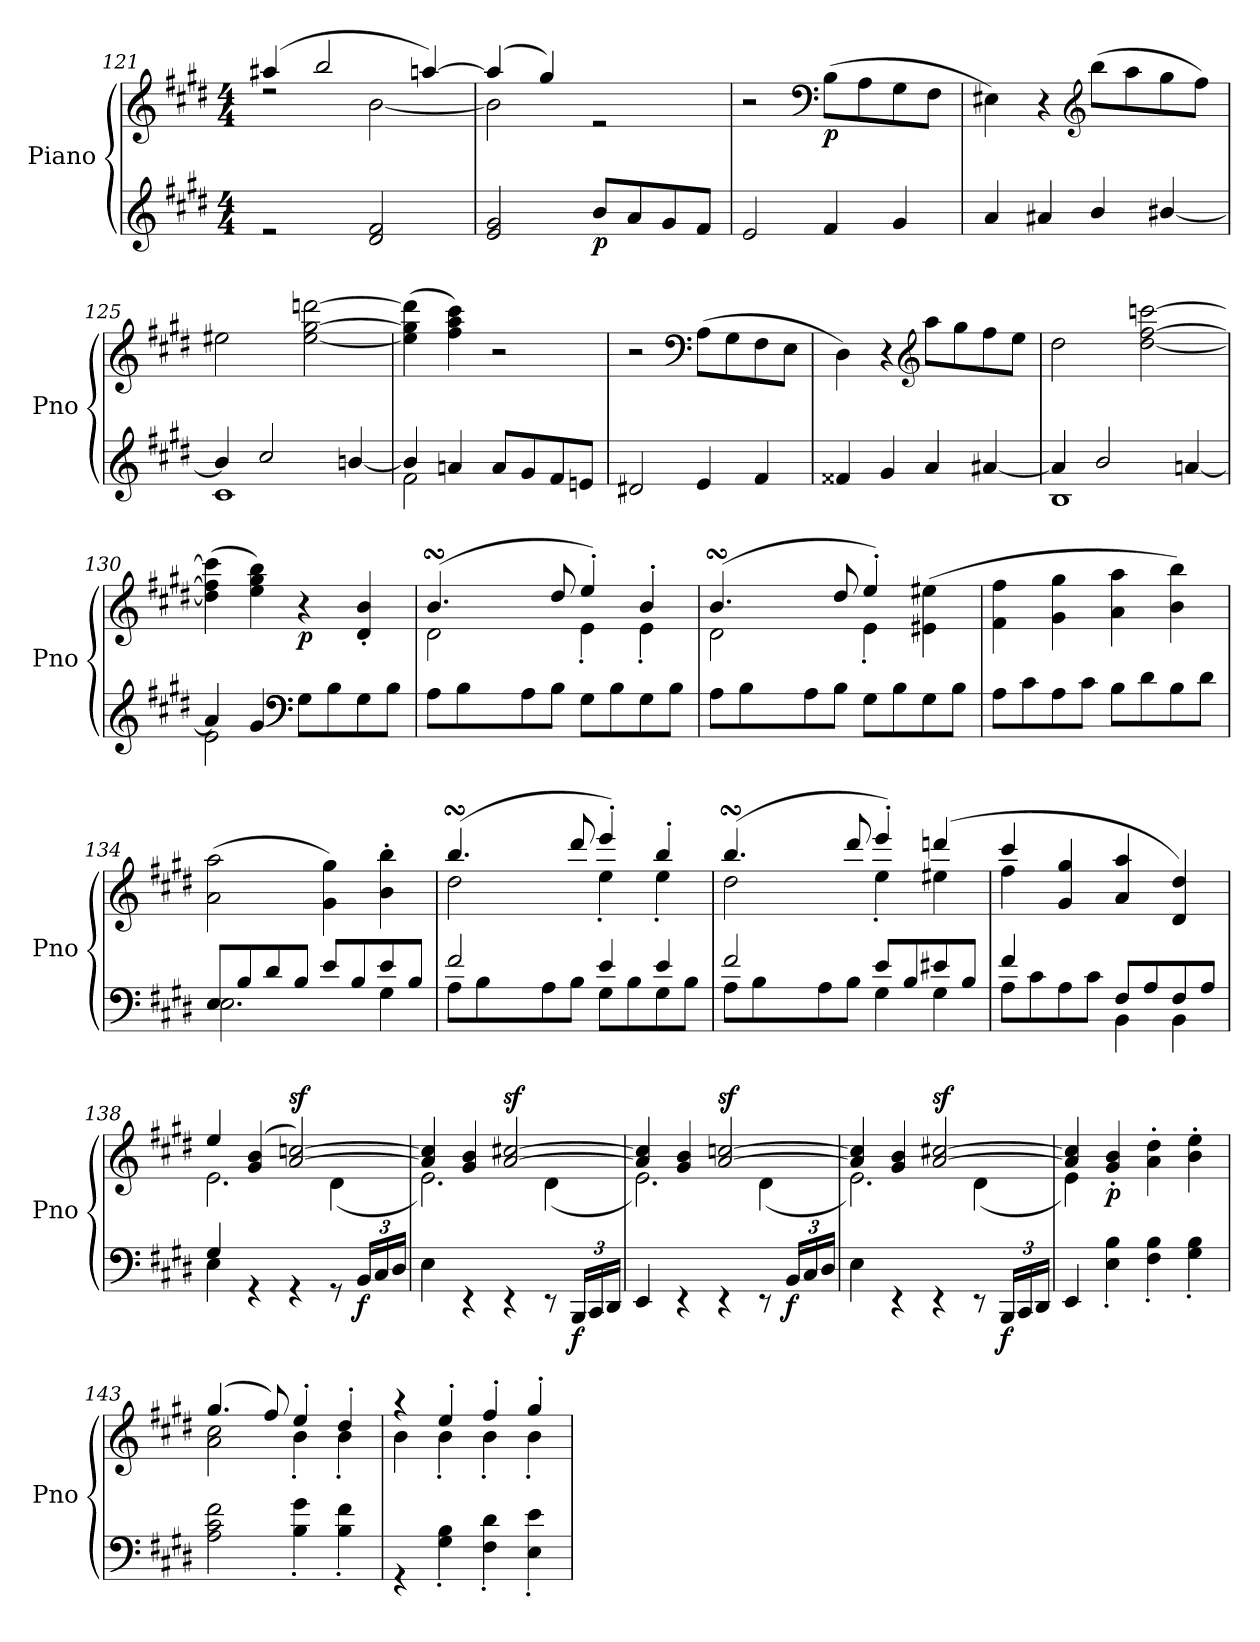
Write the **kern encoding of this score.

**kern	**kern	**dynam
*part1	*part1	*part1
*staff2	*staff1	*staff1/2
*I"Piano	*	*
*I'Pno	*	*
*clefG2	*clefG2	*
*k[f#c#g#d#]	*k[f#c#g#d#]	*
*M4/4	*M4/4	*
=121	=121	=121
*^	*^	*
1ryy	2r	(>4aa#X/	2rdd	.
.	.	2bb/	.	.
.	2d#/ 2f#/	.	[2b\	.
.	.	[4aan/)	.	.
=122	=122	=122	=122	=122
1ryy	2e/ 2g#/	(>4aa/]	2b\]	.
.	.	4gg#/)	.	.
!	!	!	!	!LO:DY:b=2
.	8b/L	2re	2ryy	p
.	8a/	.	.	.
.	8g#/	.	.	.
.	8f#/J	.	.	.
*	*	*v	*v	*
=123	=123	=123	=123
1ryy	2e/	2r	.
*	*	*clefF4	*
!	!	!	!LO:DY:b
.	4f#/	(>8B\L	p
.	.	8A\	.
.	4g#/	8G#\	.
.	.	8F#\J	.
!!LO:LB:g=z
=124	=124	=124	=124
1ryy	4a/	4E#X\)	.
.	4a#X/	4r	.
*	*	*clefG2	*
.	4b/	(>8bb\L	.
.	.	8aa\	.
.	[4b#X/	8gg#\	.
.	.	8ff#\J)	.
=125	=125	=125	=125
*	*^	*	*
1ryy	4b#/]	1c#	2ee#X\	.
.	2cc#/	.	.	.
.	.	.	[2ee#\ [2gg#\ [2dddn\	.
.	[4bn/	.	.	.
=126	=126	=126	=126	=126
1ryy	4b/]	2f#\	(>4ee#\] 4gg#\] 4ddd\]	.
.	4an/	.	4ff#\ 4aa\ 4ccc#\)	.
.	8a/L	2ryy	2r	.
.	8g#/	.	.	.
.	8f#/	.	.	.
.	8en/J	.	.	.
*	*v	*v	*	*
=127	=127	=127	=127
1ryy	2d#X/	2r	.
*	*	*clefF4	*
.	4e/	(>8A\L	.
.	.	8G#\	.
.	4f#/	8F#\	.
.	.	8E\J	.
=128	=128	=128	=128
1ryy	4f##X/	4D#\)	.
.	4g#/	4r	.
*	*	*clefG2	*
.	4a/	8aa\L	.
.	.	8gg#\	.
.	[4a#X/	8ff#\	.
.	.	8ee\J	.
!!LO:LB:g=z
=129	=129	=129	=129
*	*^	*	*
1ryy	4a#/]	1B	2dd#\	.
.	2b/	.	.	.
.	.	.	[2dd#\ [2ff#\ [2cccn\	.
.	[4an/	.	.	.
=130	=130	=130	=130	=130
1ryy	4a/]	2e\	(>4dd#\] 4ff#\] 4ccc\]	.
.	4g#/	.	4ee\ 4gg#\ 4bb\)	.
*clefF4	*	*	*	*
!	!	!	!	!LO:DY:b
.	8G#\L	2ryy	4r	p
.	8B\	.	.	.
.	8G#\	.	4d#/' 4b/'	.
.	8B\J	.	.	.
*	*v	*v	*	*
=131	=131	=131	=131
*	*	*^	*
*	*	*	*^	*
1ryy	8A\L	(>4.bsSSS/	2d#\	8ryy	.
*	*	*	*	*Xtuplet	*
.	8B\	.	.	24cc#!LLyy	.
.	.	.	.	24b!yy	.
.	.	.	.	24a#X!JJyy	.
.	8A\	.	.	8b!yy	.
.	8B\J	8dd#/	.	2ryy	.
.	8G#\L	4ee'/)	4e'\	.	.
.	8B\	.	.	.	.
.	8G#\	4b'/	4e'\	.	.
.	8B\J	.	.	8ryy	.
=132	=132	=132	=132	=132	=132
1ryy	8A\L	(>4.bsSSS/	2d#\	8ryy	.
.	8B\	.	.	24cc#!LLyy	.
.	.	.	.	24b!yy	.
.	.	.	.	24a#X!JJyy	.
.	8A\	.	.	8b!yy	.
.	8B\J	8dd#/	.	2ryy	.
.	8G#\L	4ee'/)	4e'\	.	.
.	8B\	.	.	.	.
.	8G#\	(<4e#X\ 4ee#X\	4ryy	.	.
.	8B\J	.	.	8ryy	.
*	*	*v	*v	*v	*
=133	=133	=133	=133
1ryy	8A\L	4f#\ 4ff#\	.
.	8c#\	.	.
.	8A\	4g#\ 4gg#\	.
.	8c#\J	.	.
.	8B\L	4a\ 4aa\	.
.	8d#\	.	.
.	8B\	4b\ 4bb\)	.
.	8d#\J	.	.
!!LO:LB:g=z
=134	=134	=134	=134
*	*^	*	*
1ryy	8E/L	2.E\	(>2a\ 2aa\	.
.	8B/	.	.	.
.	8d#/	.	.	.
.	8B/J	.	.	.
.	8e/L	.	4g#\ 4gg#\)	.
.	8B/	.	.	.
.	8e/	4G#\	4b\' 4bb\'	.
.	8B/J	.	.	.
=135	=135	=135	=135	=135
*	*	*	*^	*
*	*	*	*	*^	*
1ryy	2f#/	8A\L	(>4.bbsSSS/	2dd#\	8ryy	.
.	.	8B\	.	.	24ccc#!LLyy	.
.	.	.	.	.	24bb!yy	.
.	.	.	.	.	24aa#X!JJyy	.
.	.	8A\	.	.	8bb!yy	.
.	.	8B\J	8ddd#/	.	2ryy	.
.	4e/	8G#\L	4eee'/)	4ee'\	.	.
.	.	8B\	.	.	.	.
.	4e/	8G#\	4bb'/	4ee'\	.	.
.	.	8B\J	.	.	8ryy	.
=136	=136	=136	=136	=136	=136	=136
1ryy	2f#/	8A\L	(>4.bbsSSS/	2dd#\	8ryy	.
.	.	8B\	.	.	24ccc#!LLyy	.
.	.	.	.	.	24bb!yy	.
.	.	.	.	.	24aa#X!JJyy	.
.	.	8A\	.	.	8bb!yy	.
.	.	8B\J	8ddd#/	.	2ryy	.
.	8e/L	4G#\	4eee'/)	4ee'\	.	.
.	8B/	.	.	.	.	.
.	8e#X/	4G#\	(>4dddn/	4ee#X\	.	.
.	8B/J	.	.	.	8ryy	.
*	*	*	*	*v	*v	*
=137	=137	=137	=137	=137	=137
1ryy	4f#/	8A\L	4ccc#/	4ff#\	.
.	.	8c#\	.	.	.
.	4ryy	8A\	4g#/ 4gg#/	2.ryy	.
.	.	8c#\J	.	.	.
.	8F#/L	4BB\	4a/ 4aa/	.	.
.	8A/	.	.	.	.
.	8F#/	4BB\	4d#/ 4dd#/)	.	.
.	8A/J	.	.	.	.
!!LO:LB:g=z	!!
=138	=138	=138	=138	=138	=138
1ryy	4G#/	4E\	4ee/	2.e\	.
.	4rGG	2.ryy	(>4g#/ 4b/	.	.
!	!	!	!	!	!LO:DY:a
.	4rGG	.	[2a/ [2ccn/)	.	sf
.	8rGG	.	.	(<4d#\	.
*	*Xbrackettup	*	*	*	*
!	!	!	!	!	!LO:DY:b=2
.	24BB/LL	.	.	.	f
.	24C#/	.	.	.	.
.	24D#/JJ	.	.	.	.
*	*v	*v	*	*	*
=139	=139	=139	=139	=139
1ryy	4E\	4a/] 4cc/]	2.e\)	.
.	4r	4g#/ 4b/	.	.
!	!	!	!	!LO:DY:a
.	4r	[2a/ [2cc#X/	.	sf
.	8r	.	(<4d#\	.
!	!	!	!	!LO:DY:b=2
.	24BBB/LL	.	.	f
.	24CC#/	.	.	.
.	24DD#/JJ	.	.	.
=140	=140	=140	=140	=140
1ryy	4EE/	4a/] 4cc#/]	2.e\)	.
.	4r	4g#/ 4b/	.	.
!	!	!	!	!LO:DY:a
.	4r	[2a/ [2ccn/	.	sf
.	8r	.	(<4d#\	.
!	!	!	!	!LO:DY:b=2
.	24BB/LL	.	.	f
.	24C#/	.	.	.
.	24D#/JJ	.	.	.
=141	=141	=141	=141	=141
1ryy	4E\	4a/] 4cc/]	2.e\)	.
.	4r	4g#/ 4b/	.	.
!	!	!	!	!LO:DY:a
.	4r	[2a/ [2cc#X/	.	sf
.	8r	.	(<4d#\	.
!	!	!	!	!LO:DY:b=2
.	24BBB/LL	.	.	f
.	24CC#/	.	.	.
.	24DD#/JJ	.	.	.
=142	=142	=142	=142	=142
1ryy	4EE/	4a/] 4cc#/]	4e\)	.
!	!	!	!	!LO:DY:b
.	4E\' 4B\'	4g#/' 4b/'	2.ryy	p
.	4F#\' 4B\'	4a\' 4dd#\'	.	.
.	4G#\' 4B\'	4b\' 4ee\'	.	.
!!LO:PB:g=z	!!
=143	=143	=143	=143	=143
1ryy	2A\ 2c#\ 2f#\	(>4.gg#/	2a\ 2cc#\	.
.	.	8ff#/)	.	.
.	4B\' 4g#\'	4ee'/	4b'\	.
.	4B\' 4f#\'	4dd#'/	4b'\	.
=144	=144	=144	=144	=144
!	!	!	!	!LO:DY:b
1ryy	4r	4r	4b\	other-dynamics
.	4G#\' 4B\'	4ee'/	4b'\	.
.	4F#\' 4d#\'	4ff#'/	4b'\	.
.	4E\' 4e\'	4gg#'/	4b'\	.
*v	*v	*	*	*
*	*v	*v	*
=	=	=
*-	*-	*-
